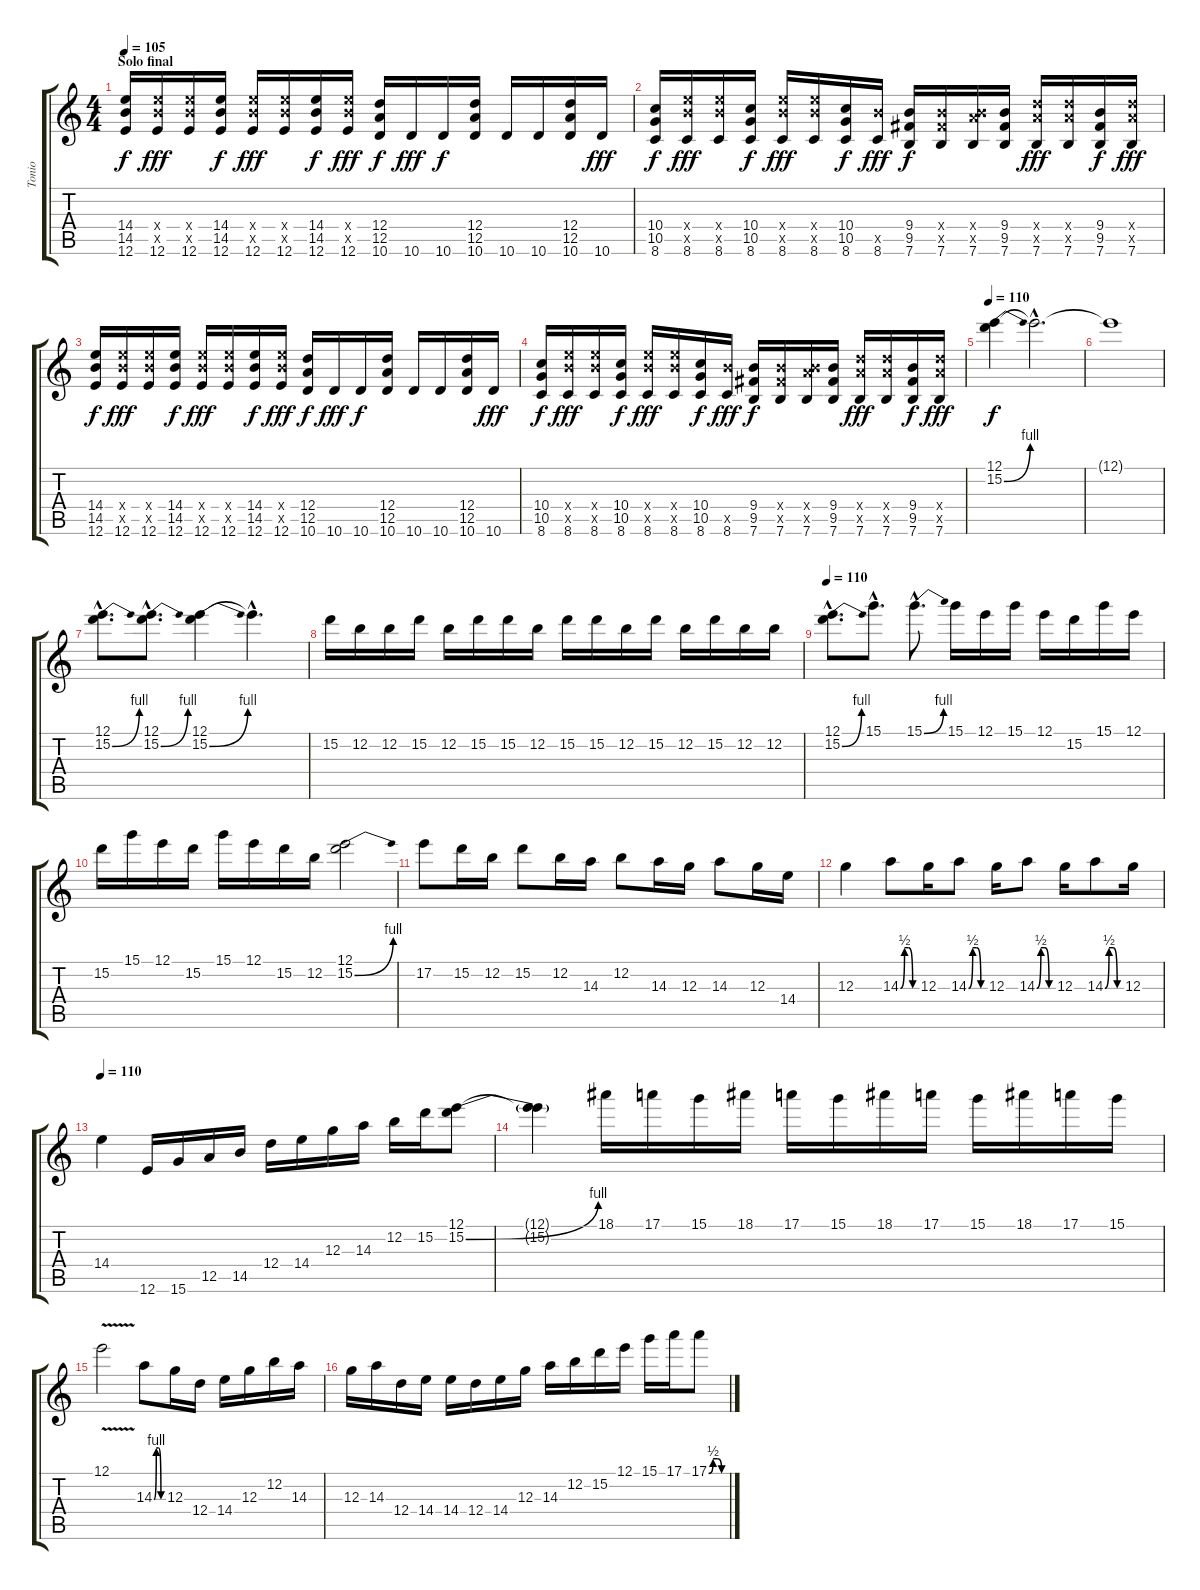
\track ("Tonio" "Tonio") {instrument distortionguitar}
\staff {score tabs}
\tuning (E4 B3 G3 D3 A2 E2) {hide}
\ts (4 4)
\section ("" "Solo final")
\tempo 105
\clef g2
\ks c
(14.4 14.5 12.6).16{dy f} (14.4{x} 14.5{x} 12.6).16{dy fff} (14.4{x} 14.5{x} 12.6).16 (14.4 14.5 12.6).16{dy f} (14.4{x} 14.5{x} 12.6).16{dy fff} (14.4{x} 14.5{x} 12.6).16 (14.4 14.5 12.6).16{dy f} (14.4{x} 14.5{x} 12.6).16{dy fff} (12.4 12.5 10.6).16{dy f} 10.6.16{dy fff} 10.6.16{dy f} (12.4 12.5 10.6).16 10.6.16 10.6.16 (12.4 12.5 10.6).16 10.6.16{dy fff} |
(10.4 10.5 8.6).16{dy f} (14.4{x} 14.5{x} 8.6).16{dy fff} (14.4{x} 14.5{x} 8.6).16 (10.4 10.5 8.6).16{dy f} (14.4{x} 14.5{x} 8.6).16{dy fff} (14.4{x} 14.5{x} 8.6).16 (10.4 10.5 8.6).16{dy f} (14.5{x} 8.6).16{dy fff} (9.4 9.5 7.6).16{dy f} (9.4{x} 9.5{x} 7.6).16 (9.4{x} 12.5{x} 7.6).16 (9.4 9.5 7.6).16 (12.4{x} 12.5{x} 7.6).16{dy fff} (12.4{x} 12.5{x} 7.6).16 (9.4 9.5 7.6).16{dy f} (12.4{x} 12.5{x} 7.6).16{dy fff} |
(14.4 14.5 12.6).16{dy f} (14.4{x} 14.5{x} 12.6).16{dy fff} (14.4{x} 14.5{x} 12.6).16 (14.4 14.5 12.6).16{dy f} (14.4{x} 14.5{x} 12.6).16{dy fff} (14.4{x} 14.5{x} 12.6).16 (14.4 14.5 12.6).16{dy f} (14.4{x} 14.5{x} 12.6).16{dy fff} (12.4 12.5 10.6).16{dy f} 10.6.16{dy fff} 10.6.16{dy f} (12.4 12.5 10.6).16 10.6.16 10.6.16 (12.4 12.5 10.6).16 10.6.16{dy fff} |
(10.4 10.5 8.6).16{dy f} (14.4{x} 14.5{x} 8.6).16{dy fff} (14.4{x} 14.5{x} 8.6).16 (10.4 10.5 8.6).16{dy f} (14.4{x} 14.5{x} 8.6).16{dy fff} (14.4{x} 14.5{x} 8.6).16 (10.4 10.5 8.6).16{dy f} (14.5{x} 8.6).16{dy fff} (9.4 9.5 7.6).16{dy f} (9.4{x} 9.5{x} 7.6).16 (9.4{x} 12.5{x} 7.6).16 (9.4 9.5 7.6).16 (12.4{x} 12.5{x} 7.6).16{dy fff} (12.4{x} 12.5{x} 7.6).16 (9.4 9.5 7.6).16{dy f} (12.4{x} 12.5{x} 7.6).16{dy fff} |
\tempo 110
(12.1 15.2{be (bend 0 0 60 4)}).4{dy f volume 16} 12.1{hac t}.2{d} |
12.1{t}.1 |
(12.1{hac} 15.2{be (bend 0 0 60 4) hac}).8{d} (12.1{hac} 15.2{be (bend 0 0 60 4) hac}).8{d} (12.1 15.2{be (bend 0 0 60 4)}).4 12.1{hac t}.4{d} |
15.2.16 12.2.16 12.2.16 15.2.16 12.2.16 15.2.16 15.2.16 12.2.16 15.2.16 15.2.16 12.2.16 15.2.16 12.2.16 15.2.16 12.2.16 12.2.16 |
\tempo 110
(12.1{hac} 15.2{be (bend 0 0 60 4) hac}).8{d} 15.1{hac}.8{d} 15.1{be (bend 0 0 60 4) hac}.8{d} 15.1.16 12.1.16 15.1.16 12.1.16 15.2.16 15.1.16 12.1.16 |
15.2.16 15.1.16 12.1.16 15.2.16 15.1.16 12.1.16 15.2.16 12.2.16 (12.1 15.2{be (bend 0 0 60 4)}).2 |
17.2.8 15.2.16 12.2.16 15.2.8 12.2.16 14.3.16 12.2.8 14.3.16 12.3.16 14.3.8 12.3.16 14.4.16 |
12.3.4 14.3{be (custom 0 0 15 2 30 2 45 0 60 0)}.8 12.3.16 14.3{be (custom 0 0 15 2 30 2 45 0 60 0)}.8 12.3.16 14.3{be (custom 0 0 15 2 30 2 45 0 60 0)}.8 12.3.16 14.3{be (custom 0 0 15 2 30 2 45 0 60 0)}.8 12.3.16 |
\tempo 110
14.4.4 12.6.16 15.6.16 12.5.16 14.5.16 12.4.16 14.4.16 12.3.16 14.3.16 12.2.16 15.2.16 (12.1 15.2{be (bend 0 0 60 4)}).8 |
(12.1{t} 15.2{t}).4 18.1.16 17.1.16 15.1.16 18.1.16 17.1.16 15.1.16 18.1.16 17.1.16 15.1.16 18.1.16 17.1.16 15.1.16 |
12.1{v}.2 14.3{be (custom 0 0 15 4 30 4 45 0 60 0)}.8 12.3.16 12.4.16 14.4.16 12.3.16 12.2.16 14.3.16 |
12.3.16 14.3.16 12.4.16 14.4.16 14.4.16 12.4.16 14.4.16 12.3.16 14.3.16 12.2.16 15.2.16 12.1.16 15.1.16 17.1.16 17.1{be (custom 0 0 15 2 30 2 45 0 60 0)}.8
